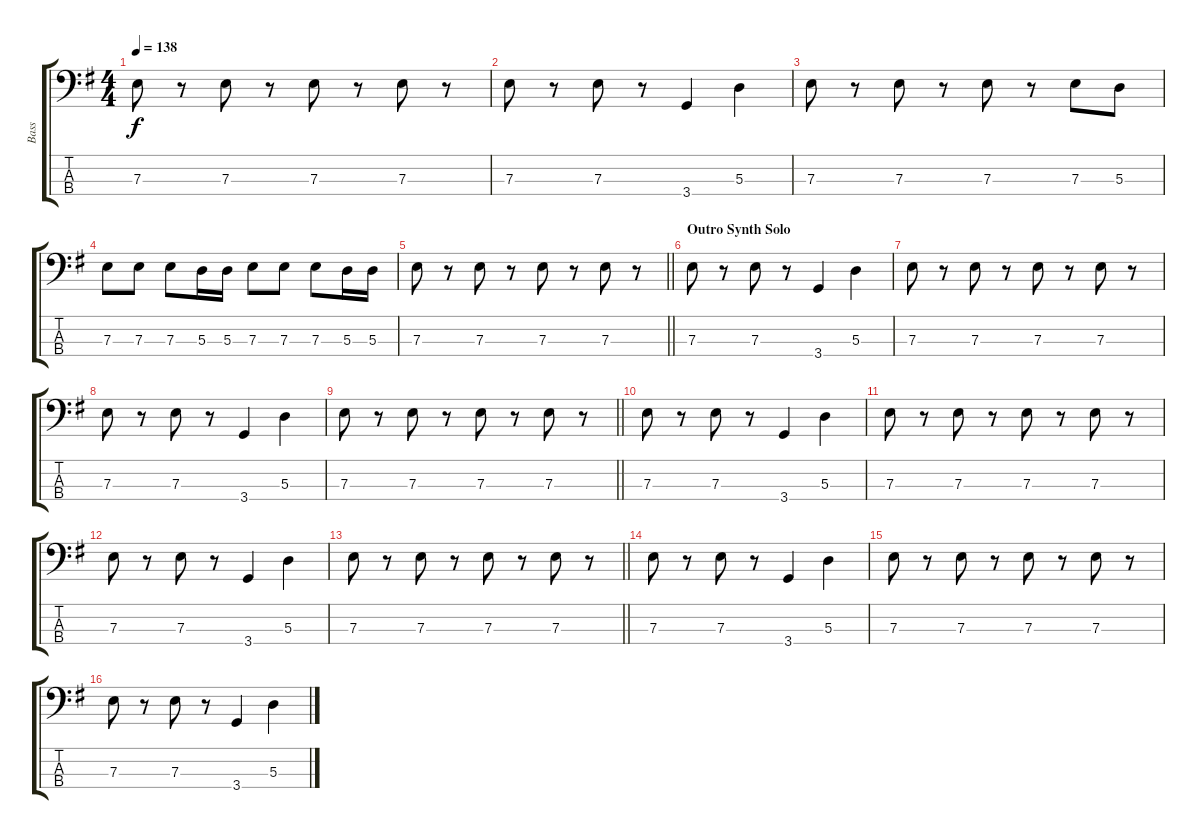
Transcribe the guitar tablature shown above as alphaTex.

\track ("Bass" "Bass") {instrument electricbassfinger bank 255}
\staff {score tabs}
\tuning (G2 D2 A1 E1) {hide}
\ts (4 4)
\tempo 138
\clef f4
\ks g
7.3.8{dy f} r.8 7.3.8 r.8 7.3.8 r.8 7.3.8 r.8 |
7.3.8 r.8 7.3.8 r.8 3.4.4 5.3.4 |
7.3.8 r.8 7.3.8 r.8 7.3.8 r.8 7.3.8 5.3.8 |
7.3.8 7.3.8 7.3.8 5.3.16 5.3.16 7.3.8 7.3.8 7.3.8 5.3.16 5.3.16 |
\barLineRight lightlight
7.3.8 r.8 7.3.8 r.8 7.3.8 r.8 7.3.8 r.8 |
\section ("" "Outro Synth Solo")
7.3.8 r.8 7.3.8 r.8 3.4.4 5.3.4 |
7.3.8 r.8 7.3.8 r.8 7.3.8 r.8 7.3.8 r.8 |
7.3.8 r.8 7.3.8 r.8 3.4.4 5.3.4 |
\barLineRight lightlight
7.3.8 r.8 7.3.8 r.8 7.3.8 r.8 7.3.8 r.8 |
7.3.8 r.8 7.3.8 r.8 3.4.4 5.3.4 |
7.3.8 r.8 7.3.8 r.8 7.3.8 r.8 7.3.8 r.8 |
7.3.8 r.8 7.3.8 r.8 3.4.4 5.3.4 |
\barLineRight lightlight
7.3.8 r.8 7.3.8 r.8 7.3.8 r.8 7.3.8 r.8 |
7.3.8 r.8 7.3.8 r.8 3.4.4 5.3.4 |
7.3.8 r.8 7.3.8 r.8 7.3.8 r.8 7.3.8 r.8 |
7.3.8 r.8 7.3.8 r.8 3.4.4 5.3.4
